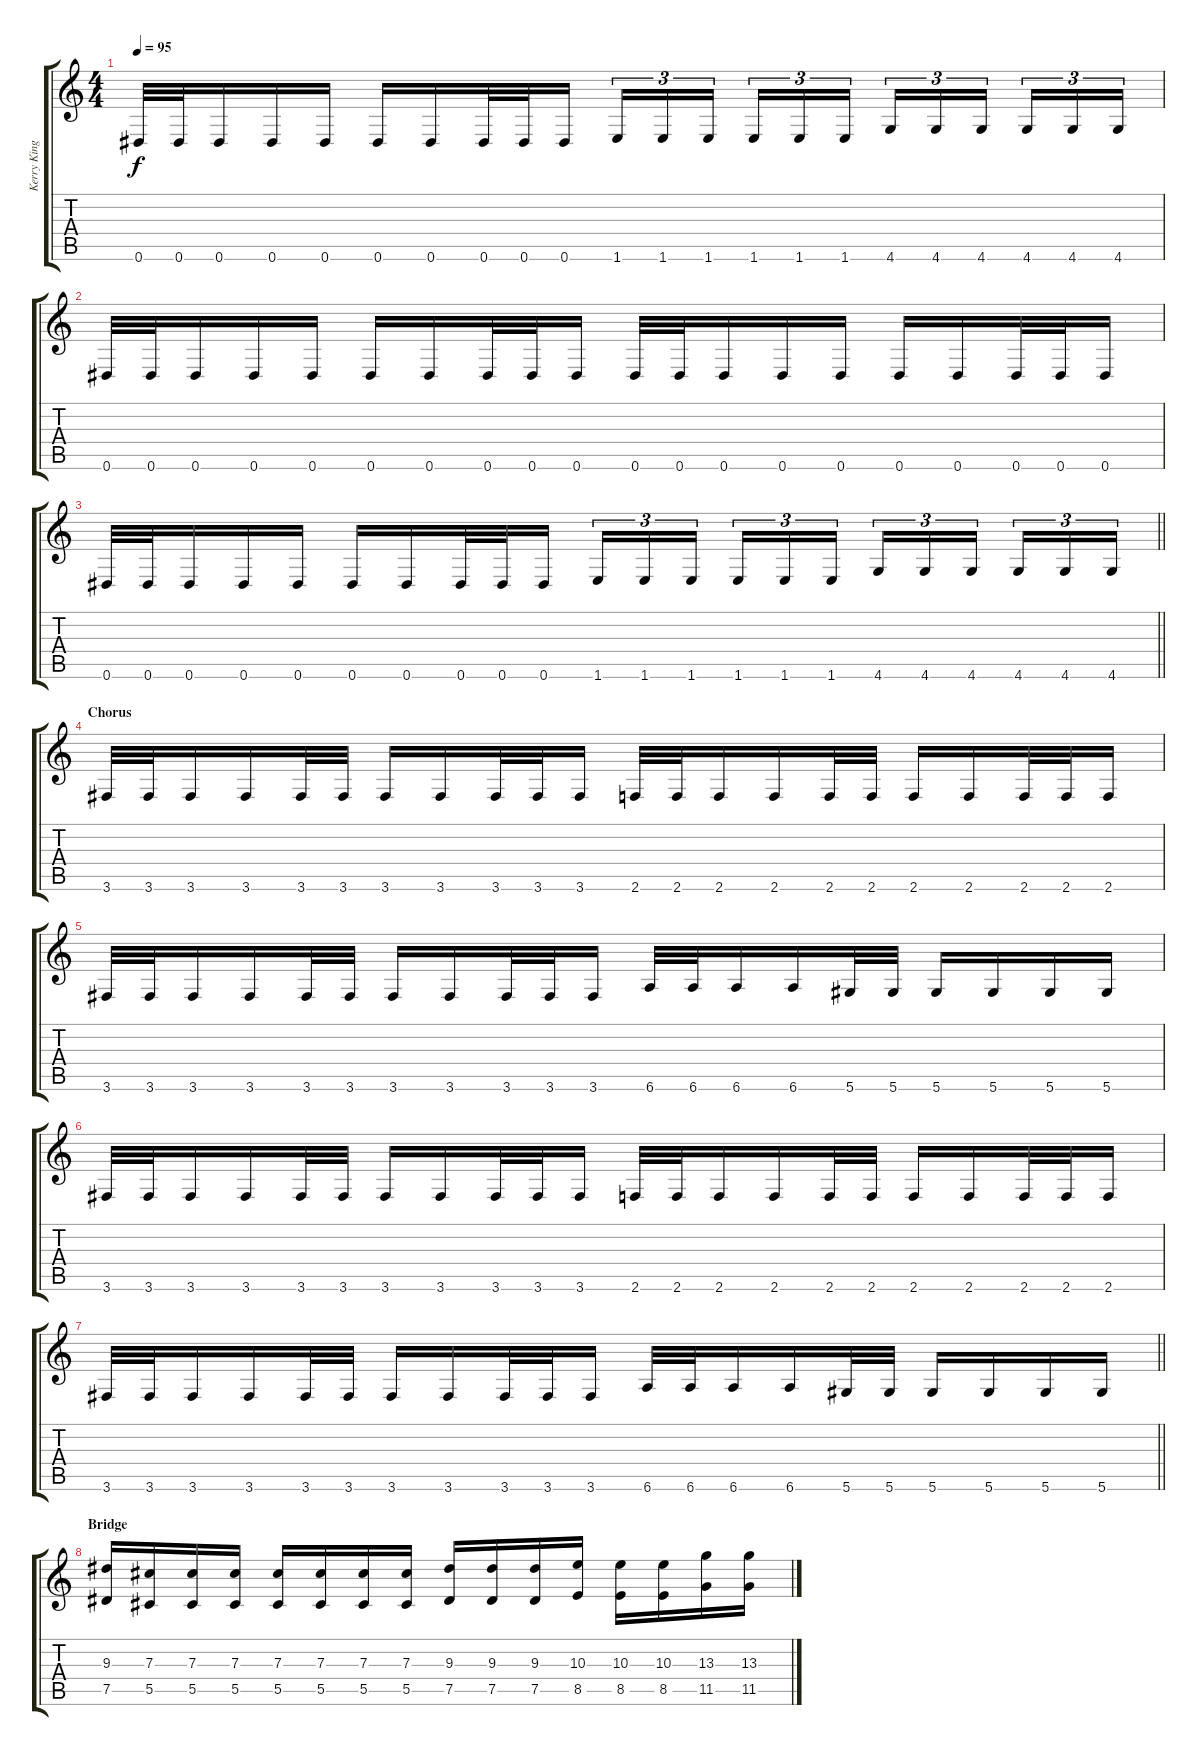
\track ("Kerry King" "Kerry King") {instrument overdrivenguitar}
\staff {score tabs}
\tuning (Eb4 Bb3 Gb3 Db3 Ab2 Eb2) {hide}
\ts (4 4)
\tempo 95
\clef g2
\ks c
0.6.32{dy f} 0.6.32 0.6.16 0.6.16 0.6.16 0.6.16 0.6.16 0.6.32 0.6.32 0.6.16 1.6.16{tu (3 2)} 1.6.16{tu (3 2)} 1.6.16{tu (3 2) beam splitsecondary} 1.6.16{tu (3 2)} 1.6.16{tu (3 2)} 1.6.16{tu (3 2)} 4.6.16{tu (3 2)} 4.6.16{tu (3 2)} 4.6.16{tu (3 2) beam splitsecondary} 4.6.16{tu (3 2)} 4.6.16{tu (3 2)} 4.6.16{tu (3 2)} |
0.6.32 0.6.32 0.6.16 0.6.16 0.6.16 0.6.16 0.6.16 0.6.32 0.6.32 0.6.16 0.6.32 0.6.32 0.6.16 0.6.16 0.6.16 0.6.16 0.6.16 0.6.32 0.6.32 0.6.16 |
\barLineRight lightlight
0.6.32 0.6.32 0.6.16 0.6.16 0.6.16 0.6.16 0.6.16 0.6.32 0.6.32 0.6.16 1.6.16{tu (3 2)} 1.6.16{tu (3 2)} 1.6.16{tu (3 2) beam splitsecondary} 1.6.16{tu (3 2)} 1.6.16{tu (3 2)} 1.6.16{tu (3 2)} 4.6.16{tu (3 2)} 4.6.16{tu (3 2)} 4.6.16{tu (3 2) beam splitsecondary} 4.6.16{tu (3 2)} 4.6.16{tu (3 2)} 4.6.16{tu (3 2)} |
\section ("" "Chorus")
3.6.32 3.6.32 3.6.16 3.6.16 3.6.32 3.6.32 3.6.16 3.6.16 3.6.32 3.6.32 3.6.16 2.6.32 2.6.32 2.6.16 2.6.16 2.6.32 2.6.32 2.6.16 2.6.16 2.6.32 2.6.32 2.6.16 |
3.6.32 3.6.32 3.6.16 3.6.16 3.6.32 3.6.32 3.6.16 3.6.16 3.6.32 3.6.32 3.6.16 6.6.32 6.6.32 6.6.16 6.6.16 5.6.32 5.6.32 5.6.16 5.6.16 5.6.16 5.6.16 |
3.6.32 3.6.32 3.6.16 3.6.16 3.6.32 3.6.32 3.6.16 3.6.16 3.6.32 3.6.32 3.6.16 2.6.32 2.6.32 2.6.16 2.6.16 2.6.32 2.6.32 2.6.16 2.6.16 2.6.32 2.6.32 2.6.16 |
\barLineRight lightlight
3.6.32 3.6.32 3.6.16 3.6.16 3.6.32 3.6.32 3.6.16 3.6.16 3.6.32 3.6.32 3.6.16 6.6.32 6.6.32 6.6.16 6.6.16 5.6.32 5.6.32 5.6.16 5.6.16 5.6.16 5.6.16 |
\section ("" "Bridge")
(9.3 7.5).16 (7.3 5.5).16 (7.3 5.5).16 (7.3 5.5).16 (7.3 5.5).16 (7.3 5.5).16 (7.3 5.5).16 (7.3 5.5).16 (9.3 7.5).16 (9.3 7.5).16 (9.3 7.5).16 (10.3 8.5).16 (10.3 8.5).16 (10.3 8.5).16 (13.3 11.5).16 (13.3 11.5).16
